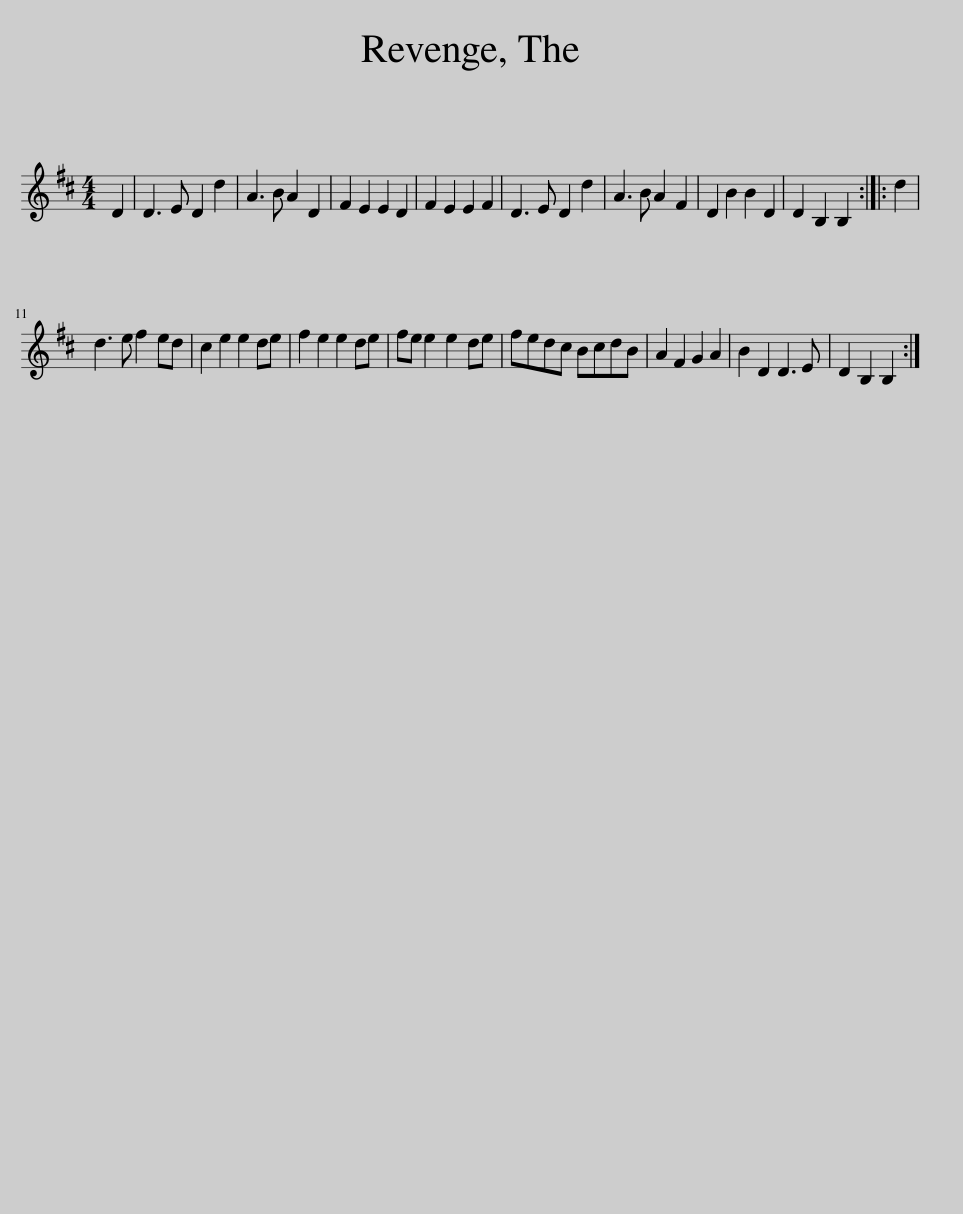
X:1
L:1/8
M:4/4
I:linebreak $
K:D
V:1 treble
V:1
 D2 | D3 E D2 d2 | A3 B A2 D2 | F2 E2 E2 D2 | F2 E2 E2 F2 | %5
 D3 E D2 d2 | A3 B A2 F2 | D2 B2 B2 D2 | D2 B,2 B,2 :: d2 |$ %10
 d3 e f2 ed | c2 e2 e2 de | f2 e2 e2 de | fe e2 e2 de | fedc BcdB | %15
 A2 F2 G2 A2 | B2 D2 D3 E | D2 B,2 B,2 :| %18
